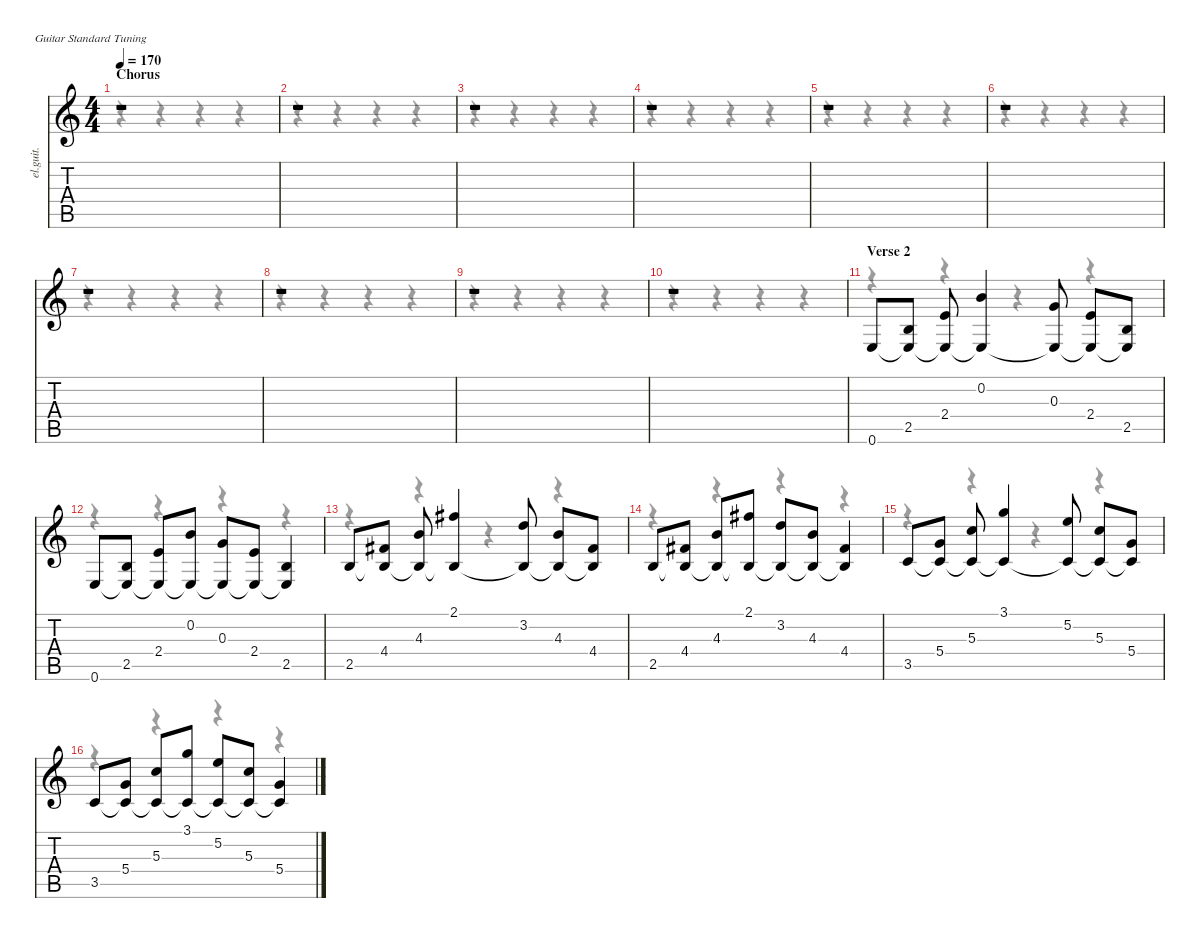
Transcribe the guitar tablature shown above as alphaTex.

\defaultSystemsLayout 4
\hideDynamics
\bracketExtendMode nobrackets
\otherSystemsTrackNameOrientation horizontal
\track ("Gtr Clean" "el.guit.") {instrument electricguitarclean}
\staff {score tabs}
\tuning (E4 B3 G3 D3 A2 E2)
\voice
\ts (4 4)
\section ("" "Chorus")
\tempo 170
\clef g2
\ks c
r.1{dy f beam Up} |
r.1{beam Up} |
r.1{beam Up} |
r.1{beam Up} |
r.1{beam Up} |
r.1{beam Up} |
r.1{beam Up} |
r.1{beam Up} |
r.1{beam Up} |
r.1{beam Up} |
\section ("" "Verse 2")
0.6.8{beam Up} (2.5 0.6{t}).8{beam Up} (2.4 0.6{t}).8{beam Up} (0.2 0.6{t}).4{beam Up} (0.3 0.6{t}).8{beam Up} (2.4 0.6{t}).8{beam Up} (2.5 0.6{t}).8{beam Up} |
0.6.8{beam Up} (2.5 0.6{t}).8{beam Up} (2.4 0.6{t}).8{beam Up} (0.2 0.6{t}).8{beam Up} (0.3 0.6{t}).8{beam Up} (2.4 0.6{t}).8{beam Up} (2.5 0.6{t}).4{beam Up} |
2.5.8{beam Up} (4.4{acc #} 2.5{t}).8{beam Up} (4.3 2.5{t}).8{beam Up} (2.1{acc #} 2.5{t}).4{beam Up} (3.2 2.5{t}).8{beam Up} (4.3 2.5{t}).8{beam Up} (4.4{acc #} 2.5{t}).8{beam Up} |
2.5.8{beam Up} (4.4{acc #} 2.5{t}).8{beam Up} (4.3 2.5{t}).8{beam Up} (2.1{acc #} 2.5{t}).8{beam Up} (3.2 2.5{t}).8{beam Up} (4.3 2.5{t}).8{beam Up} (4.4{acc #} 2.5{t}).4{beam Up} |
3.5.8{beam Up} (5.4 3.5{t}).8{beam Up} (5.3 3.5{t}).8{beam Up} (3.1 3.5{t}).4{beam Up} (5.2 3.5{t}).8{beam Up} (5.3 3.5{t}).8{beam Up} (5.4 3.5{t}).8{beam Up} |
3.5.8{beam Up} (5.4 3.5{t}).8{beam Up} (5.3 3.5{t}).8{beam Up} (3.1 3.5{t}).8{beam Up} (5.2 3.5{t}).8{beam Up} (5.3 3.5{t}).8{beam Up} (5.4 3.5{t}).4{beam Up}
\voice
\clef g2
\ottava regular
\simile none
\ks c
r.4{dy mf beam Down} r.4{beam Down} r.4{beam Down} r.4{beam Down} |
r.4{beam Down} r.4{beam Down} r.4{beam Down} r.4{beam Down} |
r.4{beam Down} r.4{beam Down} r.4{beam Down} r.4{beam Down} |
r.4{beam Down} r.4{beam Down} r.4{beam Down} r.4{beam Down} |
r.4{beam Down} r.4{beam Down} r.4{beam Down} r.4{beam Down} |
r.4{beam Down} r.4{beam Down} r.4{beam Down} r.4{beam Down} |
r.4{beam Down} r.4{beam Down} r.4{beam Down} r.4{beam Down} |
r.4{beam Down} r.4{beam Down} r.4{beam Down} r.4{beam Down} |
r.4{beam Down} r.4{beam Down} r.4{beam Down} r.4{beam Down} |
r.4{beam Down} r.4{beam Down} r.4{beam Down} r.4{beam Down} |
r.4{beam Down} r.4{beam Down} r.4{beam Down} r.4{beam Down} |
r.4{beam Down} r.4{beam Down} r.4{beam Down} r.4{beam Down} |
r.4{beam Down} r.4{beam Down} r.4{beam Down} r.4{beam Down} |
r.4{beam Down} r.4{beam Down} r.4{beam Down} r.4{beam Down} |
r.4{beam Down} r.4{beam Down} r.4{beam Down} r.4{beam Down} |
r.4{beam Down} r.4{beam Down} r.4{beam Down} r.4{beam Down}
